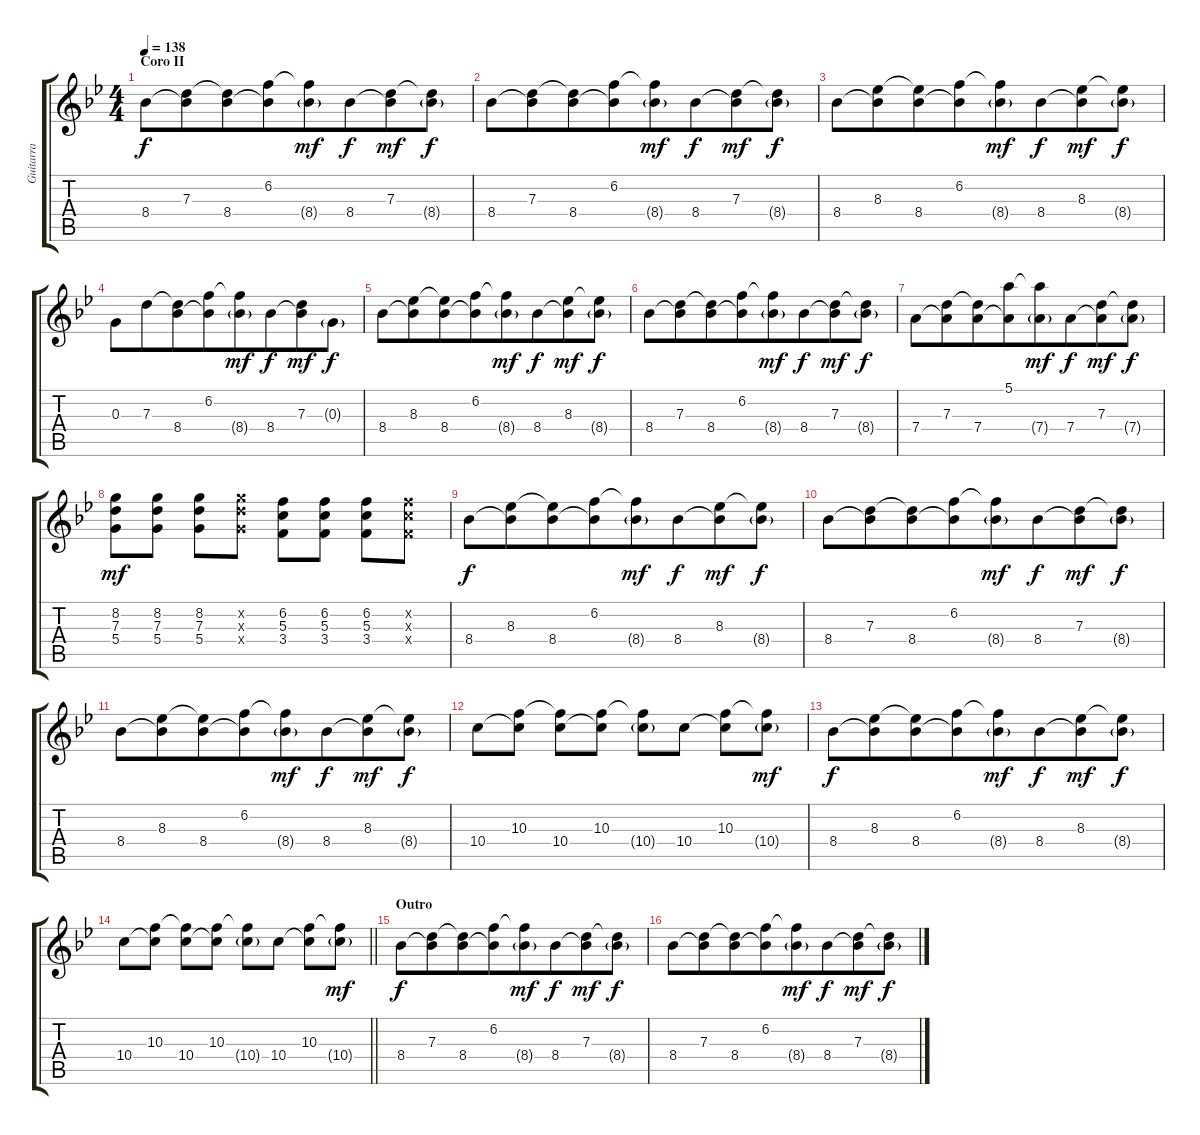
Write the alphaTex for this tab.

\track ("Guitarra" "Guitarra") {instrument distortionguitar}
\staff {score tabs}
\tuning (E4 B3 G3 D3 A2 E2) {hide}
\ts (4 4)
\section ("" "Coro II")
\tempo 138
\clef g2
\ks bb
8.4.8{dy f volume 12 balance 14 instrument distortionguitar} (7.3 8.4{t}).8{beam merge} (7.3{t} 8.4).8 (6.2 8.4{t}).8{beam merge} (6.2{t} 8.4{g}).8{dy mf} 8.4.8{dy f beam merge} (7.3 8.4{t}).8{dy mf} (7.3{t} 8.4{g}).8{dy f} |
8.4.8 (7.3 8.4{t}).8{beam merge} (7.3{t} 8.4).8 (6.2 8.4{t}).8{beam merge} (6.2{t} 8.4{g}).8{dy mf} 8.4.8{dy f beam merge} (7.3 8.4{t}).8{dy mf} (7.3{t} 8.4{g}).8{dy f} |
8.4.8 (8.3 8.4{t}).8{beam merge} (8.3{t} 8.4).8 (6.2 8.4{t}).8{beam merge} (6.2{t} 8.4{g}).8{dy mf} 8.4.8{dy f beam merge} (8.3 8.4{t}).8{dy mf} (8.3{t} 8.4{g}).8{dy f} |
0.3.8 7.3.8{beam merge} (7.3{t} 8.4).8 (6.2 8.4{t}).8{beam merge} (6.2{t} 8.4{g}).8{dy mf} 8.4.8{dy f beam merge} (7.3 8.4{t}).8{dy mf} 0.3{g}.8{dy f} |
8.4.8 (8.3 8.4{t}).8{beam merge} (8.3{t} 8.4).8 (6.2 8.4{t}).8{beam merge} (6.2{t} 8.4{g}).8{dy mf} 8.4.8{dy f beam merge} (8.3 8.4{t}).8{dy mf} (8.3{t} 8.4{g}).8{dy f} |
8.4.8 (7.3 8.4{t}).8{beam merge} (7.3{t} 8.4).8 (6.2 8.4{t}).8{beam merge} (6.2{t} 8.4{g}).8{dy mf} 8.4.8{dy f beam merge} (7.3 8.4{t}).8{dy mf} (7.3{t} 8.4{g}).8{dy f} |
7.4.8 (7.3 7.4{t}).8{beam merge} (7.3{t} 7.4).8 (5.1 7.4{t}).8{beam merge} (5.1{t} 7.4{g}).8{dy mf} 7.4.8{dy f beam merge} (7.3 7.4{t}).8{dy mf} (7.3{t} 7.4{g}).8{dy f} |
(8.2 7.3 5.4).8{dy mf} (8.2 7.3 5.4).8 (8.2 7.3 5.4).8 (8.2{x} 7.3{x} 5.4{x}).8 (6.2 5.3 3.4).8 (6.2 5.3 3.4).8 (6.2 5.3 3.4).8 (6.2{x} 5.3{x} 3.4{x}).8 |
8.4.8{dy f} (8.3 8.4{t}).8{beam merge} (8.3{t} 8.4).8 (6.2 8.4{t}).8{beam merge} (6.2{t} 8.4{g}).8{dy mf} 8.4.8{dy f beam merge} (8.3 8.4{t}).8{dy mf} (8.3{t} 8.4{g}).8{dy f} |
8.4.8 (7.3 8.4{t}).8{beam merge} (7.3{t} 8.4).8 (6.2 8.4{t}).8{beam merge} (6.2{t} 8.4{g}).8{dy mf} 8.4.8{dy f beam merge} (7.3 8.4{t}).8{dy mf} (7.3{t} 8.4{g}).8{dy f} |
8.4.8 (8.3 8.4{t}).8{beam merge} (8.3{t} 8.4).8 (6.2 8.4{t}).8{beam merge} (6.2{t} 8.4{g}).8{dy mf} 8.4.8{dy f beam merge} (8.3 8.4{t}).8{dy mf} (8.3{t} 8.4{g}).8{dy f} |
10.4.8 (10.3 10.4{t}).8 (10.3{t} 10.4).8 (10.3 10.4{t}).8 (10.3{t} 10.4{g}).8 10.4.8 (10.3 10.4{t}).8 (10.3{t} 10.4{g}).8{dy mf} |
8.4.8{dy f} (8.3 8.4{t}).8{beam merge} (8.3{t} 8.4).8 (6.2 8.4{t}).8{beam merge} (6.2{t} 8.4{g}).8{dy mf} 8.4.8{dy f beam merge} (8.3 8.4{t}).8{dy mf} (8.3{t} 8.4{g}).8{dy f} |
\barLineRight lightlight
10.4.8 (10.3 10.4{t}).8 (10.3{t} 10.4).8 (10.3 10.4{t}).8 (10.3{t} 10.4{g}).8 10.4.8 (10.3 10.4{t}).8 (10.3{t} 10.4{g}).8{dy mf} |
\section ("" "Outro")
8.4.8{dy f} (7.3 8.4{t}).8{beam merge} (7.3{t} 8.4).8 (6.2 8.4{t}).8{beam merge} (6.2{t} 8.4{g}).8{dy mf} 8.4.8{dy f beam merge} (7.3 8.4{t}).8{dy mf} (7.3{t} 8.4{g}).8{dy f} |
8.4.8 (7.3 8.4{t}).8{beam merge} (7.3{t} 8.4).8 (6.2 8.4{t}).8{beam merge} (6.2{t} 8.4{g}).8{dy mf} 8.4.8{dy f beam merge} (7.3 8.4{t}).8{dy mf} (7.3{t} 8.4{g}).8{dy f}
